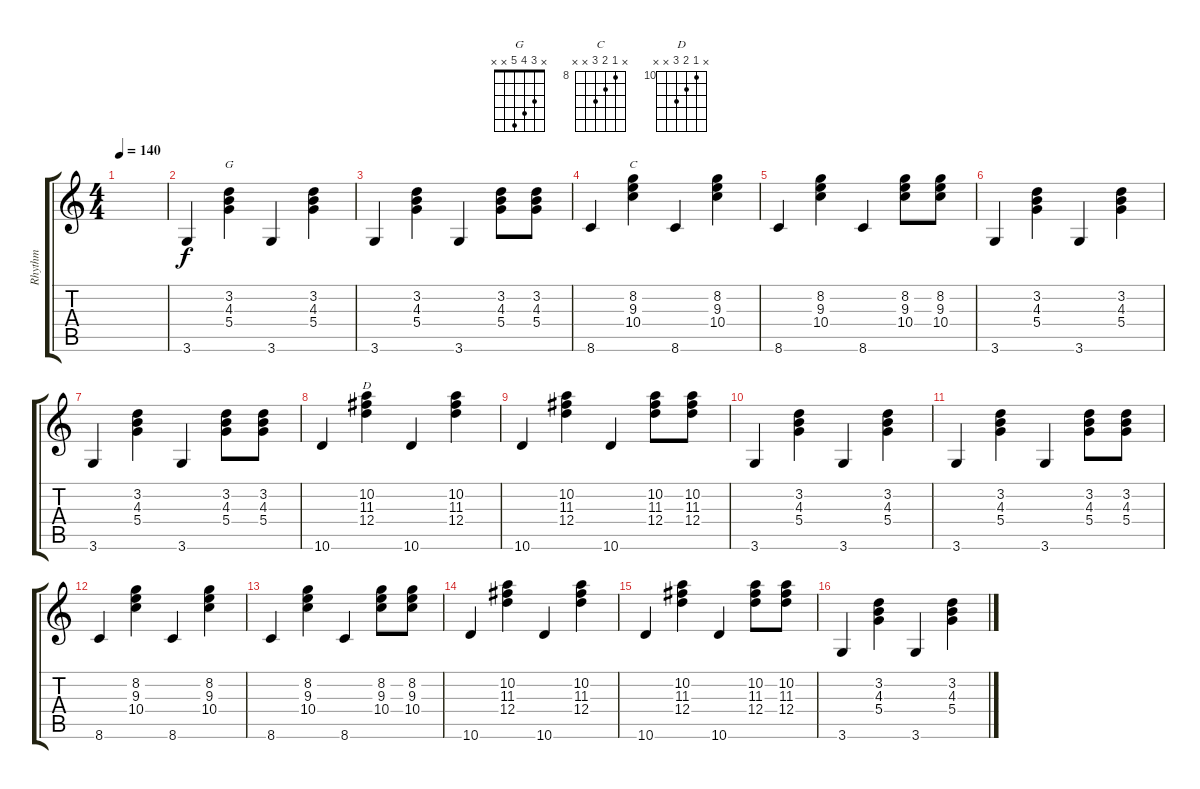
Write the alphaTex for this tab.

\track ("Rhythm" "Rhythm") {instrument electricguitarjazz}
\staff {score tabs}
\tuning (E4 B3 G3 D3 A2 E2) {hide}
\chord ("G" x 3 4 5 x x)
\chord ("C" x 8 9 10 x x) {firstfret 8}
\chord ("D" x 10 11 12 x x) {firstfret 10}
\ts (4 4)
\tempo 140
\clef g2
\ks c
|
3.6.4 (3.2 4.3 5.4).4{ch "G"} 3.6.4 (3.2 4.3 5.4).4 |
3.6.4 (3.2 4.3 5.4).4 3.6.4 (3.2 4.3 5.4).8 (3.2 4.3 5.4).8 |
8.6.4 (8.2 9.3 10.4).4{ch "C"} 8.6.4 (8.2 9.3 10.4).4 |
8.6.4 (8.2 9.3 10.4).4 8.6.4 (8.2 9.3 10.4).8 (8.2 9.3 10.4).8 |
3.6.4 (3.2 4.3 5.4).4 3.6.4 (3.2 4.3 5.4).4 |
3.6.4 (3.2 4.3 5.4).4 3.6.4 (3.2 4.3 5.4).8 (3.2 4.3 5.4).8 |
10.6.4 (10.2 11.3 12.4).4{ch "D"} 10.6.4 (10.2 11.3 12.4).4 |
10.6.4 (10.2 11.3 12.4).4 10.6.4 (10.2 11.3 12.4).8 (10.2 11.3 12.4).8 |
3.6.4 (3.2 4.3 5.4).4 3.6.4 (3.2 4.3 5.4).4 |
3.6.4 (3.2 4.3 5.4).4 3.6.4 (3.2 4.3 5.4).8 (3.2 4.3 5.4).8 |
8.6.4 (8.2 9.3 10.4).4 8.6.4 (8.2 9.3 10.4).4 |
8.6.4 (8.2 9.3 10.4).4 8.6.4 (8.2 9.3 10.4).8 (8.2 9.3 10.4).8 |
10.6.4 (10.2 11.3 12.4).4 10.6.4 (10.2 11.3 12.4).4 |
10.6.4 (10.2 11.3 12.4).4 10.6.4 (10.2 11.3 12.4).8 (10.2 11.3 12.4).8 |
3.6.4 (3.2 4.3 5.4).4 3.6.4 (3.2 4.3 5.4).4
